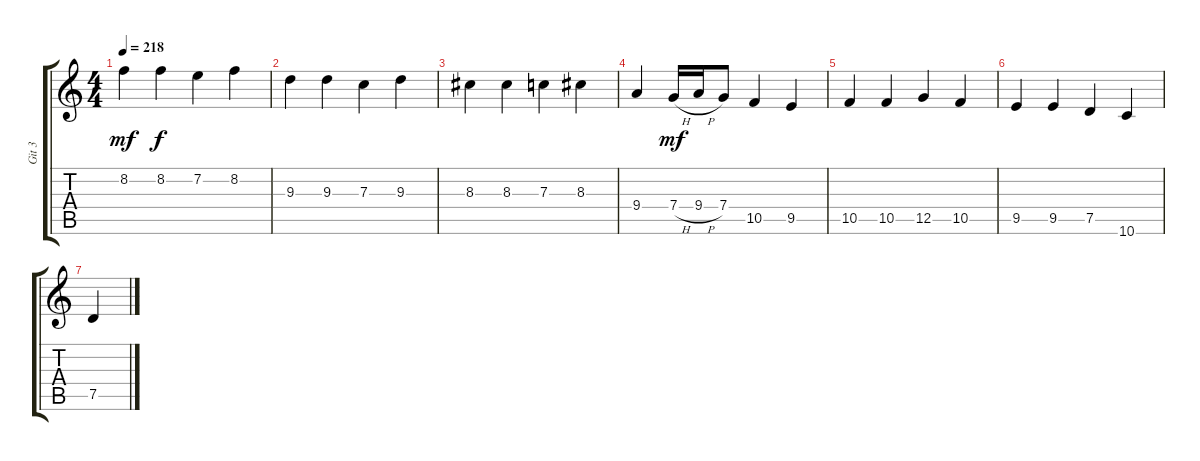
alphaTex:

\track ("Git 3" "Git 3") {instrument distortionguitar}
\staff {score tabs}
\tuning (D4 A3 F3 C3 G2 D2) {hide}
\ts (4 4)
\tempo 218
\clef g2
\ks c
8.2.4{dy mf} 8.2.4{dy f} 7.2.4 8.2.4 |
9.3.4 9.3.4 7.3.4 9.3.4 |
8.3.4 8.3.4 7.3.4 8.3.4 |
9.4.4 7.4{h}.16{dy mf} 9.4{h}.16 7.4.8 10.5.4 9.5.4 |
10.5.4 10.5.4 12.5.4 10.5.4 |
9.5.4 9.5.4 7.5.4 10.6.4 |
7.5.4
